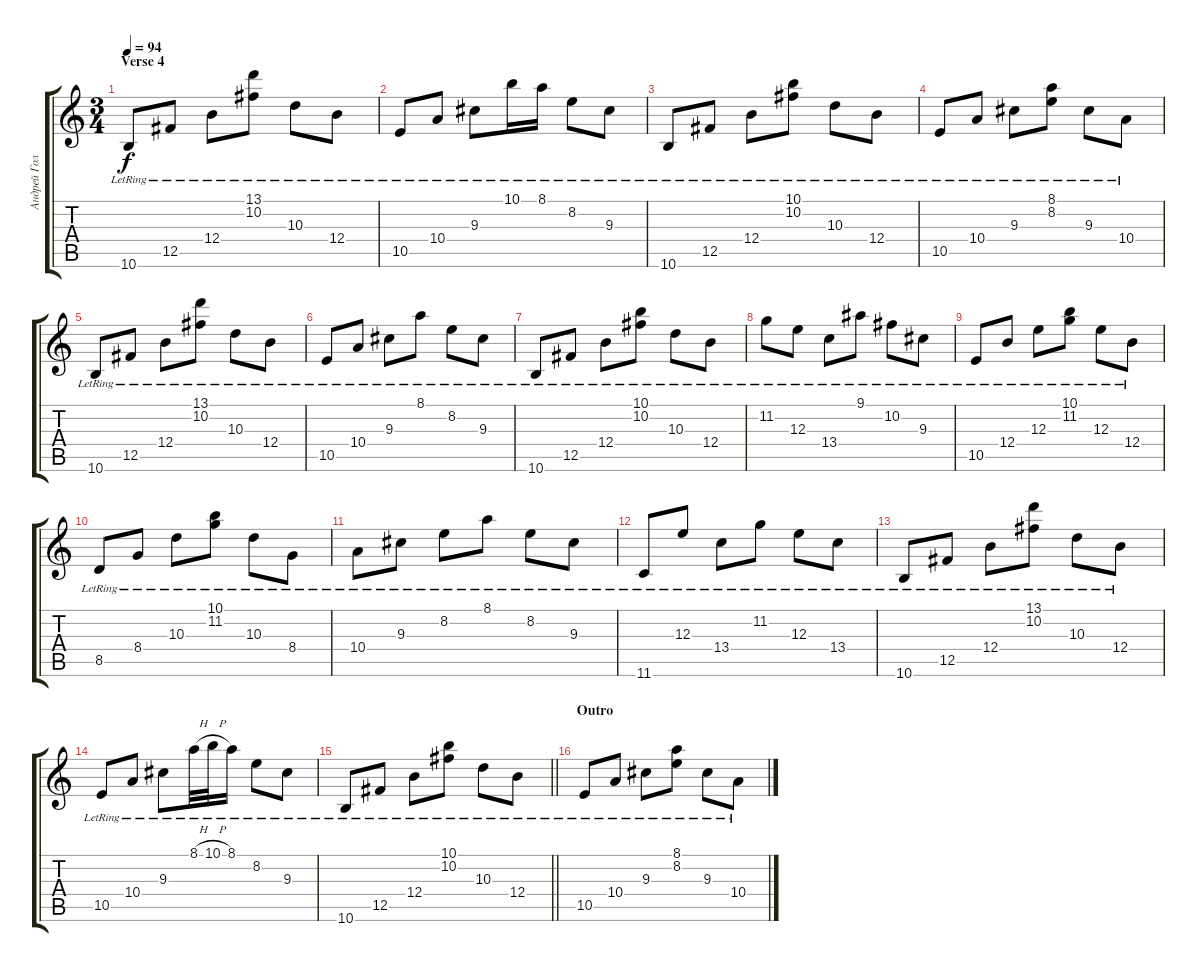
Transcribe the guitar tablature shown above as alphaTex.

\track ("Андрей Голованов" "Андрей Гол") {instrument electricguitarclean}
\staff {score tabs}
\tuning (Db4 Ab3 E3 B2 Gb2 Db2) {hide}
\ts (3 4)
\section ("" "Verse 4")
\tempo 94
\clef g2
\ks c
10.6{lr}.8{dy f} 12.5{lr}.8 12.4{lr}.8 (13.1{lr} 10.2{lr}).8 10.3{lr}.8 12.4{lr}.8 |
10.5{lr}.8 10.4{lr}.8 9.3{lr}.8 10.1{lr}.16 8.1{lr}.16 8.2{lr}.8 9.3{lr}.8 |
10.6{lr}.8 12.5{lr}.8 12.4{lr}.8 (10.1{lr} 10.2{lr}).8 10.3{lr}.8 12.4{lr}.8 |
10.5{lr}.8 10.4{lr}.8 9.3{lr}.8 (8.1{lr} 8.2).8 9.3{lr}.8 10.4{lr}.8 |
10.6{lr}.8 12.5{lr}.8 12.4{lr}.8 (13.1{lr} 10.2{lr}).8 10.3{lr}.8 12.4{lr}.8 |
10.5{lr}.8 10.4{lr}.8 9.3{lr}.8 8.1{lr}.8 8.2{lr}.8 9.3{lr}.8 |
10.6{lr}.8 12.5{lr}.8 12.4{lr}.8 (10.1{lr} 10.2{lr}).8 10.3{lr}.8 12.4{lr}.8 |
11.2{lr}.8 12.3{lr}.8 13.4{lr}.8 9.1{lr}.8 10.2{lr}.8 9.3{lr}.8 |
10.5{lr}.8 12.4{lr}.8 12.3{lr}.8 (10.1{lr} 11.2{lr}).8 12.3{lr}.8 12.4{lr}.8 |
8.5{lr}.8 8.4{lr}.8 10.3{lr}.8 (10.1{lr} 11.2{lr}).8 10.3{lr}.8 8.4{lr}.8 |
10.4{lr}.8 9.3{lr}.8 8.2{lr}.8 8.1{lr}.8 8.2{lr}.8 9.3{lr}.8 |
11.6{lr}.8 12.3{lr}.8 13.4{lr}.8 11.2{lr}.8 12.3{lr}.8 13.4{lr}.8 |
10.6{lr}.8 12.5{lr}.8 12.4{lr}.8 (13.1{lr} 10.2{lr}).8 10.3{lr}.8 12.4{lr}.8 |
10.5{lr}.8 10.4{lr}.8 9.3{lr}.8 8.1{h lr}.32 10.1{h lr}.32 8.1{lr}.16 8.2{lr}.8 9.3{lr}.8 |
\barLineRight lightlight
10.6{lr}.8 12.5{lr}.8 12.4{lr}.8 (10.1{lr} 10.2{lr}).8 10.3{lr}.8 12.4{lr}.8 |
\section ("" "Outro")
10.5{lr}.8 10.4{lr}.8 9.3{lr}.8 (8.1{lr} 8.2).8 9.3{lr}.8 10.4{lr}.8
